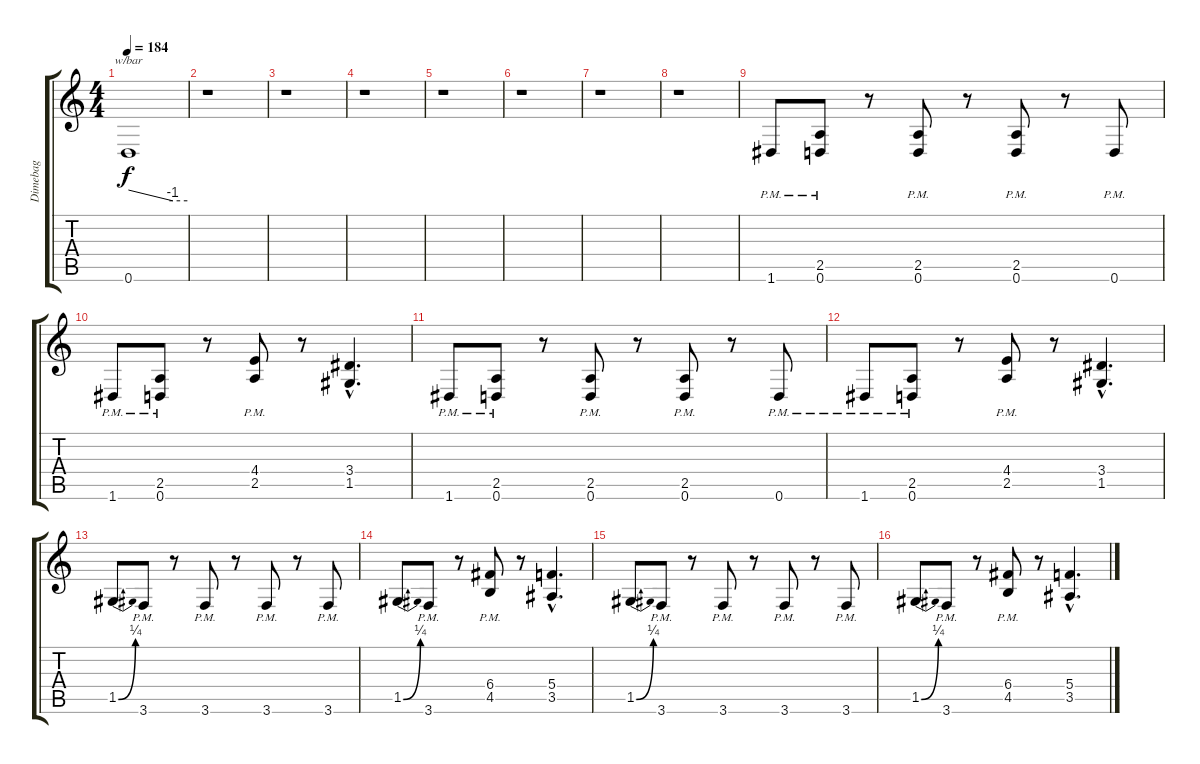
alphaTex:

\track ("Dimebag" "Dimebag") {instrument distortionguitar}
\staff {score tabs}
\tuning (D4 A3 F3 C3 G2 D2) {hide}
\ts (4 4)
\tempo 184
\clef g2
\ks c
0.6.1{tbe (custom default 0 0 45 -4 60 -4) dy f} |
r.1 |
r.1 |
r.1 |
r.1 |
r.1 |
r.1 |
r.1 |
1.6{pm}.8 (2.5{pm} 0.6{pm}).8 r.8 (2.5{pm} 0.6{pm}).8 r.8 (2.5{pm} 0.6{pm}).8 r.8 0.6{pm}.8 |
1.6{pm}.8 (2.5{pm} 0.6{pm}).8 r.8 (4.4{pm} 2.5{pm}).8 r.8 (3.4{hac} 1.5{hac}).4{d} |
1.6{pm}.8 (2.5{pm} 0.6{pm}).8 r.8 (2.5{pm} 0.6{pm}).8 r.8 (2.5{pm} 0.6{pm}).8 r.8 0.6{pm}.8 |
1.6{pm}.8 (2.5{pm} 0.6{pm}).8 r.8 (4.4{pm} 2.5{pm}).8 r.8 (3.4{hac} 1.5{hac}).4{d} |
1.5{be (bend 0 0 60 1)}.8 3.6{pm}.8 r.8 3.6{pm}.8 r.8 3.6{pm}.8 r.8 3.6{pm}.8 |
1.5{be (bend 0 0 60 1)}.8 3.6{pm}.8 r.8 (6.4{pm} 4.5{pm}).8 r.8 (5.4{hac} 3.5{hac}).4{d} |
1.5{be (bend 0 0 60 1)}.8 3.6{pm}.8 r.8 3.6{pm}.8 r.8 3.6{pm}.8 r.8 3.6{pm}.8 |
1.5{be (bend 0 0 60 1)}.8 3.6{pm}.8 r.8 (6.4{pm} 4.5{pm}).8 r.8 (5.4{hac} 3.5{hac}).4{d}
